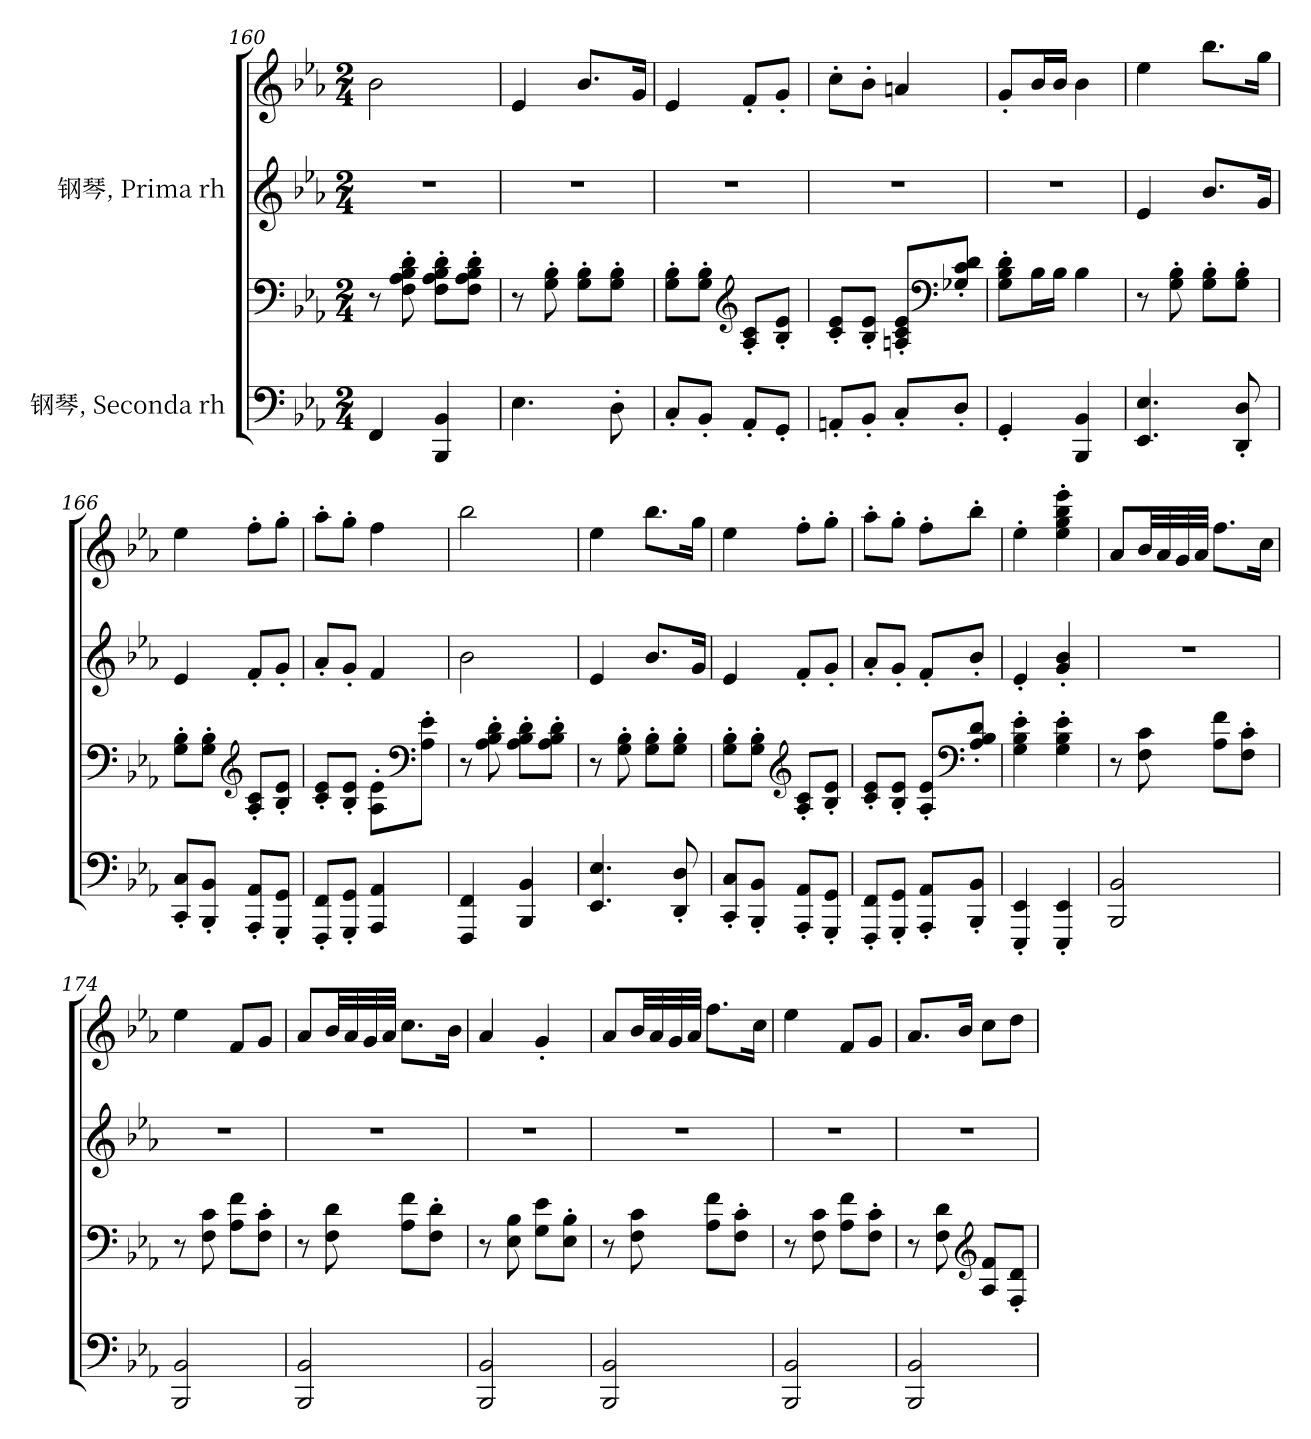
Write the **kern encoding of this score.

**kern	**kern	**kern	**kern
*part2	*part2	*part1	*part1
*staff4	*staff3	*staff2	*staff1
*I"钢琴, Seconda rh	*	*I"钢琴, Prima rh	*
*clefF4	*clefF4	*clefG2	*clefG2
*k[b-e-a-]	*k[b-e-a-]	*k[b-e-a-]	*k[b-e-a-]
*M2/4	*M2/4	*M2/4	*M2/4
=160	=160	=160	=160
4FF/	8r	2r	2b-\
.	8F\' 8A-\' 8B-\' 8d\'	.	.
4BBB-/ 4BB-/	8F\' 8A-\' 8B-\' 8d\'L	.	.
.	8F\' 8A-\' 8B-\' 8d\'J	.	.
=161	=161	=161	=161
4.E-\	8r	2r	4e-/
.	8G\' 8B-\'	.	.
.	8G\' 8B-\'L	.	8.b-/L
8D'\	8G\' 8B-\'J	.	.
.	.	.	16g/Jk
=162	=162	=162	=162
8C'/L	8G\' 8B-\'L	2r	4e-/
8BB-'/J	8G\' 8B-\'J	.	.
*	*clefG2	*	*
8AA-'/L	8A-/' 8c/'L	.	8f'/L
8GG'/J	8B-/' 8e-/'J	.	8g'/J
!!LO:LB:g=z
=163	=163	=163	=163
8AAn'/L	8c/' 8e-/'L	2r	8cc'\L
8BB-'/J	8B-/' 8e-/'J	.	8b-'\J
8C'/L	8An/' 8c/' 8e-/'L	.	4an/
*	*clefF4	*	*
8D'/J	8G-X/' 8c/' 8d/'J	.	.
=164	=164	=164	=164
4GG'/	8G\' 8B-\' 8d\'L	2r	8g'/L
.	16B-\L	.	16b-/L
.	16B-\JJ	.	16b-/JJ
4BBB-/ 4BB-/	4B-\	.	4b-\
=165	=165	=165	=165
4.EE-/ 4.E-/	8r	4e-/	4ee-\
.	8G\' 8B-\'	.	.
.	8G\' 8B-\'L	8.b-/L	8.bb-\L
8DD/' 8D/'	8G\' 8B-\'J	.	.
.	.	16g/Jk	16gg\Jk
=166	=166	=166	=166
8CC/' 8C/'L	8G\' 8B-\'L	4e-/	4ee-\
8BBB-/' 8BB-/'J	8G\' 8B-\'J	.	.
*	*clefG2	*	*
8AAA-/' 8AA-/'L	8A-/' 8c/'L	8f'/L	8ff'\L
8GGG/' 8GG/'J	8B-/' 8e-/'J	8g'/J	8gg'\J
=167	=167	=167	=167
8FFF/' 8FF/'L	8c/' 8e-/'L	8a-'/L	8aa-'\L
8GGG/' 8GG/'J	8B-/' 8e-/'J	8g'/J	8gg'\J
4AAA-/ 4AA-/	8A-\' 8e-\'L	4f/	4ff\
*	*clefF4	*	*
.	8A-\' 8e-\'J	.	.
!!LO:PB:g=z
=168	=168	=168	=168
4FFF/ 4FF/	8r	2b-\	2bb-\
.	8A-\' 8B-\' 8d\'	.	.
4BBB-/ 4BB-/	8A-\' 8B-\' 8d\'L	.	.
.	8A-\' 8B-\' 8d\'J	.	.
=169	=169	=169	=169
4.EE-/ 4.E-/	8r	4e-/	4ee-\
.	8G\' 8B-\'	.	.
.	8G\' 8B-\'L	8.b-/L	8.bb-\L
8DD/' 8D/'	8G\' 8B-\'J	.	.
.	.	16g/Jk	16gg\Jk
=170	=170	=170	=170
8CC/' 8C/'L	8G\' 8B-\'L	4e-/	4ee-\
8BBB-/' 8BB-/'J	8G\' 8B-\'J	.	.
*	*clefG2	*	*
8AAA-/' 8AA-/'L	8A-/' 8c/'L	8f'/L	8ff'\L
8GGG/' 8GG/'J	8B-/' 8e-/'J	8g'/J	8gg'\J
=171	=171	=171	=171
8FFF/' 8FF/'L	8c/' 8e-/'L	8a-'/L	8aa-'\L
8GGG/' 8GG/'J	8B-/' 8e-/'J	8g'/J	8gg'\J
8AAA-/' 8AA-/'L	8A-/' 8e-/'L	8f'/L	8ff'\L
*	*clefF4	*	*
8BBB-/' 8BB-/'J	8A-/' 8B-/' 8d/'J	8b-'/J	8bb-'\J
=172	=172	=172	=172
4EEE-/' 4EE-/'	4G\' 4B-\' 4e-\'	4e-'/	4ee-'\
4EEE-/' 4EE-/'	4G\' 4B-\' 4e-\'	4g/' 4b-/'	4ee-\' 4gg\' 4bb-\' 4eee-\'
=173	=173	=173	=173
2BBB-/ 2BB-/	8r	2r	8a-/L
.	8F\ 8c\	.	32b-/LL
.	.	.	32a-/
.	.	.	32g/
.	.	.	32a-/JJJ
.	8A-\ 8f\L	.	8.ff\L
.	8F\' 8c\'J	.	.
.	.	.	16cc\Jk
!!LO:LB:g=z
=174	=174	=174	=174
2BBB-/ 2BB-/	8r	2r	4ee-\
.	8F\ 8c\	.	.
.	8A-\ 8f\L	.	8f/L
.	8F\' 8c\'J	.	8g/J
=175	=175	=175	=175
2BBB-/ 2BB-/	8r	2r	8a-/L
.	8F\ 8d\	.	32b-/LL
.	.	.	32a-/
.	.	.	32g/
.	.	.	32a-/JJJ
.	8A-\ 8f\L	.	8.cc\L
.	8F\' 8d\'J	.	.
.	.	.	16b-\Jk
=176	=176	=176	=176
2BBB-/ 2BB-/	8r	2r	4a-/
.	8E-\ 8B-\	.	.
.	8G\ 8e-\L	.	4g'/
.	8E-\' 8B-\'J	.	.
=177	=177	=177	=177
2BBB-/ 2BB-/	8r	2r	8a-/L
.	8F\ 8c\	.	32b-/LL
.	.	.	32a-/
.	.	.	32g/
.	.	.	32a-/JJJ
.	8A-\ 8f\L	.	8.ff\L
.	8F\' 8c\'J	.	.
.	.	.	16cc\Jk
=178	=178	=178	=178
2BBB-/ 2BB-/	8r	2r	4ee-\
.	8F\ 8c\	.	.
.	8A-\ 8f\L	.	8f/L
.	8F\' 8c\'J	.	8g/J
=179	=179	=179	=179
2BBB-/ 2BB-/	8r	2r	8.a-/L
.	8F\ 8d\	.	.
.	.	.	16b-/Jk
*	*clefG2	*	*
.	8A-/ 8f/L	.	8cc\L
.	8F/' 8d/'J	.	8dd\J
=	=	=	=
*-	*-	*-	*-
